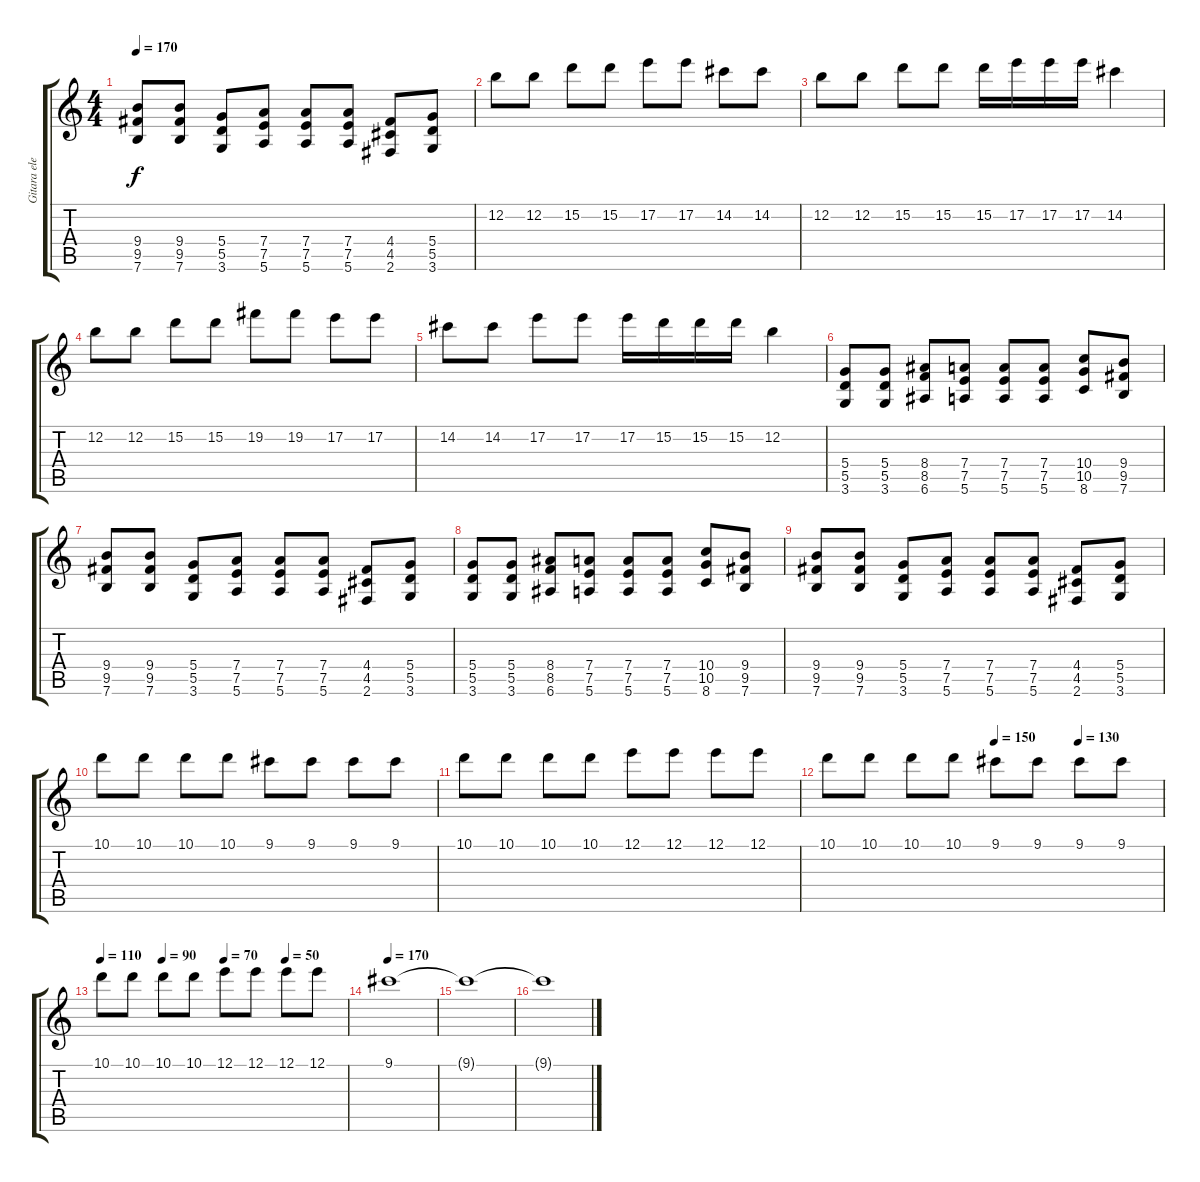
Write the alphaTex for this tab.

\track ("Gitara elektryczna" "Gitara ele") {instrument distortionguitar}
\staff {score tabs}
\tuning (E4 B3 G3 D3 A2 E2) {hide}
\ts (4 4)
\tempo 170
\clef g2
\ks c
(9.4 9.5 7.6).8{dy f} (9.4 9.5 7.6).8 (5.4 5.5 3.6).8 (7.4 7.5 5.6).8 (7.4 7.5 5.6).8 (7.4 7.5 5.6).8 (4.4 4.5 2.6).8 (5.4 5.5 3.6).8 |
12.2.8 12.2.8 15.2.8 15.2.8 17.2.8 17.2.8 14.2.8 14.2.8 |
12.2.8 12.2.8 15.2.8 15.2.8 15.2.16 17.2.16 17.2.16 17.2.16 14.2.4 |
12.2.8 12.2.8 15.2.8 15.2.8 19.2.8 19.2.8 17.2.8 17.2.8 |
14.2.8 14.2.8 17.2.8 17.2.8 17.2.16 15.2.16 15.2.16 15.2.16 12.2.4 |
(5.4 5.5 3.6).8 (5.4 5.5 3.6).8 (8.4 8.5 6.6).8 (7.4 7.5 5.6).8 (7.4 7.5 5.6).8 (7.4 7.5 5.6).8 (10.4 10.5 8.6).8 (9.4 9.5 7.6).8 |
(9.4 9.5 7.6).8 (9.4 9.5 7.6).8 (5.4 5.5 3.6).8 (7.4 7.5 5.6).8 (7.4 7.5 5.6).8 (7.4 7.5 5.6).8 (4.4 4.5 2.6).8 (5.4 5.5 3.6).8 |
(5.4 5.5 3.6).8 (5.4 5.5 3.6).8 (8.4 8.5 6.6).8 (7.4 7.5 5.6).8 (7.4 7.5 5.6).8 (7.4 7.5 5.6).8 (10.4 10.5 8.6).8 (9.4 9.5 7.6).8 |
(9.4 9.5 7.6).8 (9.4 9.5 7.6).8 (5.4 5.5 3.6).8 (7.4 7.5 5.6).8 (7.4 7.5 5.6).8 (7.4 7.5 5.6).8 (4.4 4.5 2.6).8 (5.4 5.5 3.6).8 |
10.1.8 10.1.8 10.1.8 10.1.8 9.1.8 9.1.8 9.1.8 9.1.8 |
10.1.8 10.1.8 10.1.8 10.1.8 12.1.8 12.1.8 12.1.8 12.1.8 |
\tempo (150 0.5)
\tempo (130 0.75)
10.1.8 10.1.8 10.1.8 10.1.8 9.1.8 9.1.8 9.1.8 9.1.8 |
\tempo 110
\tempo (90 0.25)
\tempo (70 0.5)
\tempo (50 0.75)
10.1.8 10.1.8 10.1.8 10.1.8 12.1.8 12.1.8 12.1.8 12.1.8 |
\tempo 170
9.1.1 |
9.1{t}.1 |
9.1{t}.1
